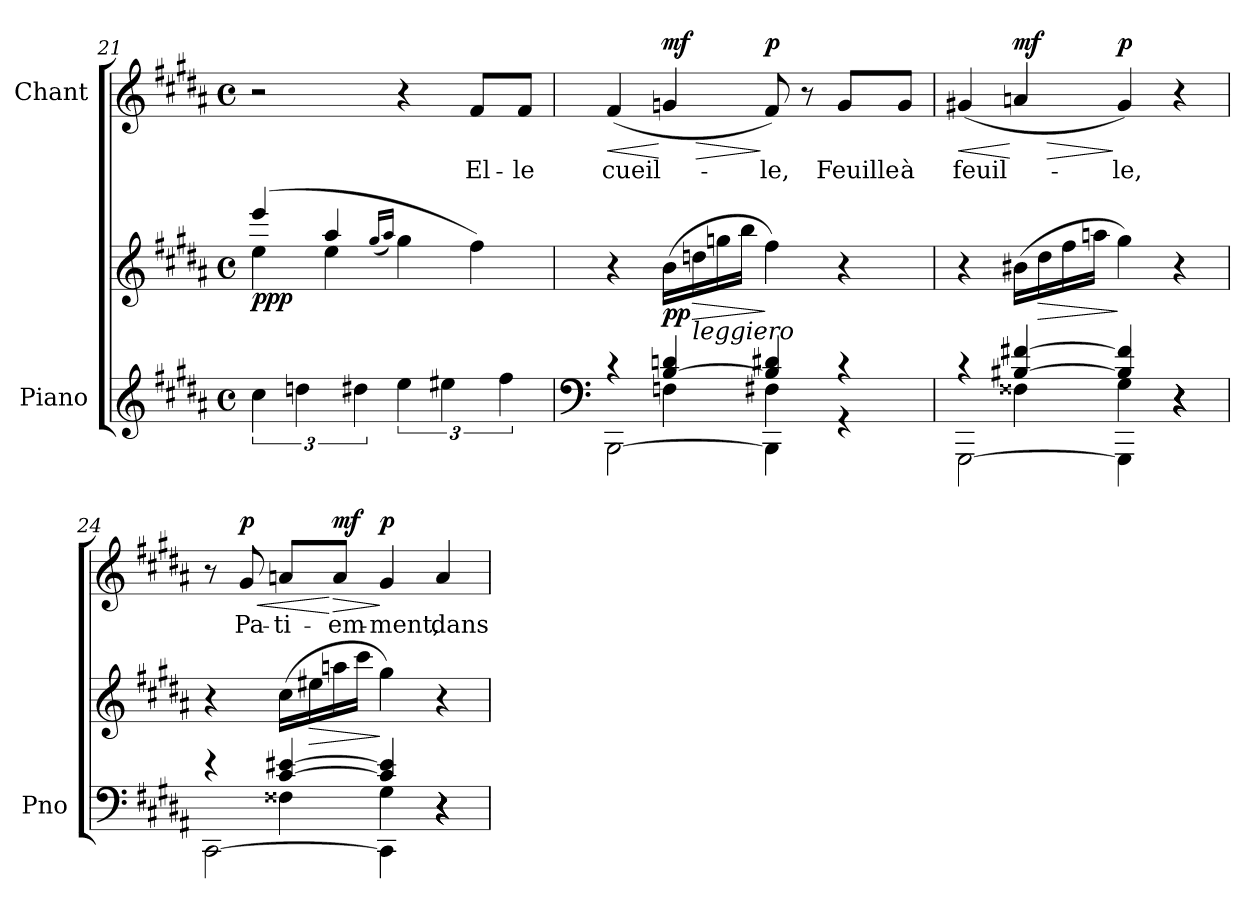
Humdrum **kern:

**kern	**kern	**dynam	**kern	**text	**dynam
*part2	*part2	*part2	*part1	*part1	*part1
*staff3	*staff2	*staff2/3	*staff1	*staff1	*staff1
*I"Piano	*	*	*I"Chant	*	*
*I'Pno	*	*	*	*	*
*clefG2	*clefG2	*	*clefG2	*	*
*k[f#c#g#d#a#]	*k[f#c#g#d#a#]	*	*k[f#c#g#d#a#]	*	*
*M4/4	*M4/4	*	*M4/4	*	*
*met(c)	*met(c)	*	*met(c)	*	*
=21	=21	=21	=21	=21	=21
*	*^	*	*	*	*
!	!	!	!LO:DY:b	!	!	!
6cc#\	(>4eee/	4ee\	ppp	2r	.	.
6ddn\	.	.	.	.	.	.
.	4aa#/	4ee\	.	.	.	.
6dd#X\	.	.	.	.	.	.
.	(<16qgg#/LL	.	.	.	.	.
.	16qaa#/JJ)	.	.	.	.	.
6ee\	4gg#\	4ryy	.	4r	.	.
6ee#X\	.	.	.	.	.	.
!	!	!	!	!	!LO:LY:b	!
.	4ff#\)	4ryy	.	8f#/L	El-	.
6ff#\	.	.	.	.	.	.
!	!	!	!	!	!LO:LY:b	!
.	.	.	.	8f#/J	-le	.
*	*v	*v	*	*	*	*
!!LO:LB:g=z
=22	=22	=22	=22	=22	=22
*clefF4	*	*	*	*	*
*^	*	*	*	*	*
*	*^	*	*	*	*	*
!	!	!	!	!	!	!LO:LY:b	!LO:HP:b
4r	4ryy	[2BBB\	4r	.	(<4f#/	cueil-	<
!	!	!	!	!LO:DY:b	!	!	!LO:HP:n=1:b
!	!	!	!	!	!	!	!LO:DY:n=1:a
[4B/ 4dn/	4Fn:\	.	(>16b\LL	pp	4gn/	.	[ > mf
!	!	!	!LO:TX:b:i:t=leggiero	!	!	!	!
!	!	!	!	!LO:HP:b	!	!	!
.	.	.	16ddn\	>	.	.	.
.	.	.	16ggn\	.	.	.	.
.	.	.	16bb\JJ	.	.	.	.
!	!	!	!	!	!	!LO:LY:b	!LO:DY:n=2:a
4B/] 4d#X/	4F#X\	4BBB\]	4ff#\)	]	8f#/)	-le,	] p
.	.	.	.	.	8r	.	.
!	!	!	!	!	!	!LO:LY:b	!
4r	4r	4ryy	4r	.	8g/L	Feuille	.
!	!	!	!	!	!	!LO:LY:b	!
.	.	.	.	.	8g/J	à	.
=23	=23	=23	=23	=23	=23	=23	=23
!	!	!	!	!	!	!LO:LY:b	!LO:HP:b
4r	4ryy	[2GGG#\	4r	.	(<4g#X/	feuil-	<
!	!	!	!	!	!	!	!LO:HP:n=1:b
!	!	!	!	!	!	!	!LO:DY:n=1:a
[4B#X/ [4f#X/	4F##X:\	.	(>16b#X\LL	.	4an/	.	[ > mf
!	!	!	!	!LO:HP:b	!	!	!
.	.	.	16dd#\	>	.	.	.
.	.	.	16ff#\	.	.	.	.
.	.	.	16aan\JJ	.	.	.	.
!	!	!	!	!	!	!LO:LY:b	!LO:DY:n=2:a
4B#/] 4f#/]	4G#\	4GGG#\]	4gg#\)	]	4g#/)	-le,	] p
4r	4r	4r	4r	.	4r	.	.
=24	=24	=24	=24	=24	=24	=24	=24
4r	4ryy	[2CC#\	4r	.	8r	.	.
!	!	!	!	!	!	!LO:LY:b	!LO:HP:b
!	!	!	!	!	!	!	!LO:DY:n=1:a
.	.	.	.	.	8g#/	Pa-	< p
!	!	!	!	!	!	!LO:LY:b	!
[4c#/ [4e#X/	4F##X:\	.	(>16cc#\LL	.	8an/L	-ti-	.
!	!	!	!	!LO:HP:b	!	!	!
.	.	.	16ee#X\	>	.	.	.
!	!	!	!	!	!	!LO:LY:b	!LO:HP:n=1:b
!	!	!	!	!	!	!	!LO:DY:n=2:a
.	.	.	16aan\	.	8a/J	-em-	[ > mf
.	.	.	16ccc#\JJ	.	.	.	.
!	!	!	!	!	!	!LO:LY:b	!LO:DY:n=3:a
4c#/] 4e#/]	4G#\	4CC#\]	4gg#\)	]	4g#/	-ment,	] p
!	!	!	!	!	!	!LO:LY:b	!
4r	4r	4r	4r	.	4a/	dans	.
*v	*v	*v	*	*	*	*	*
=	=	=	=	=	=
*-	*-	*-	*-	*-	*-
